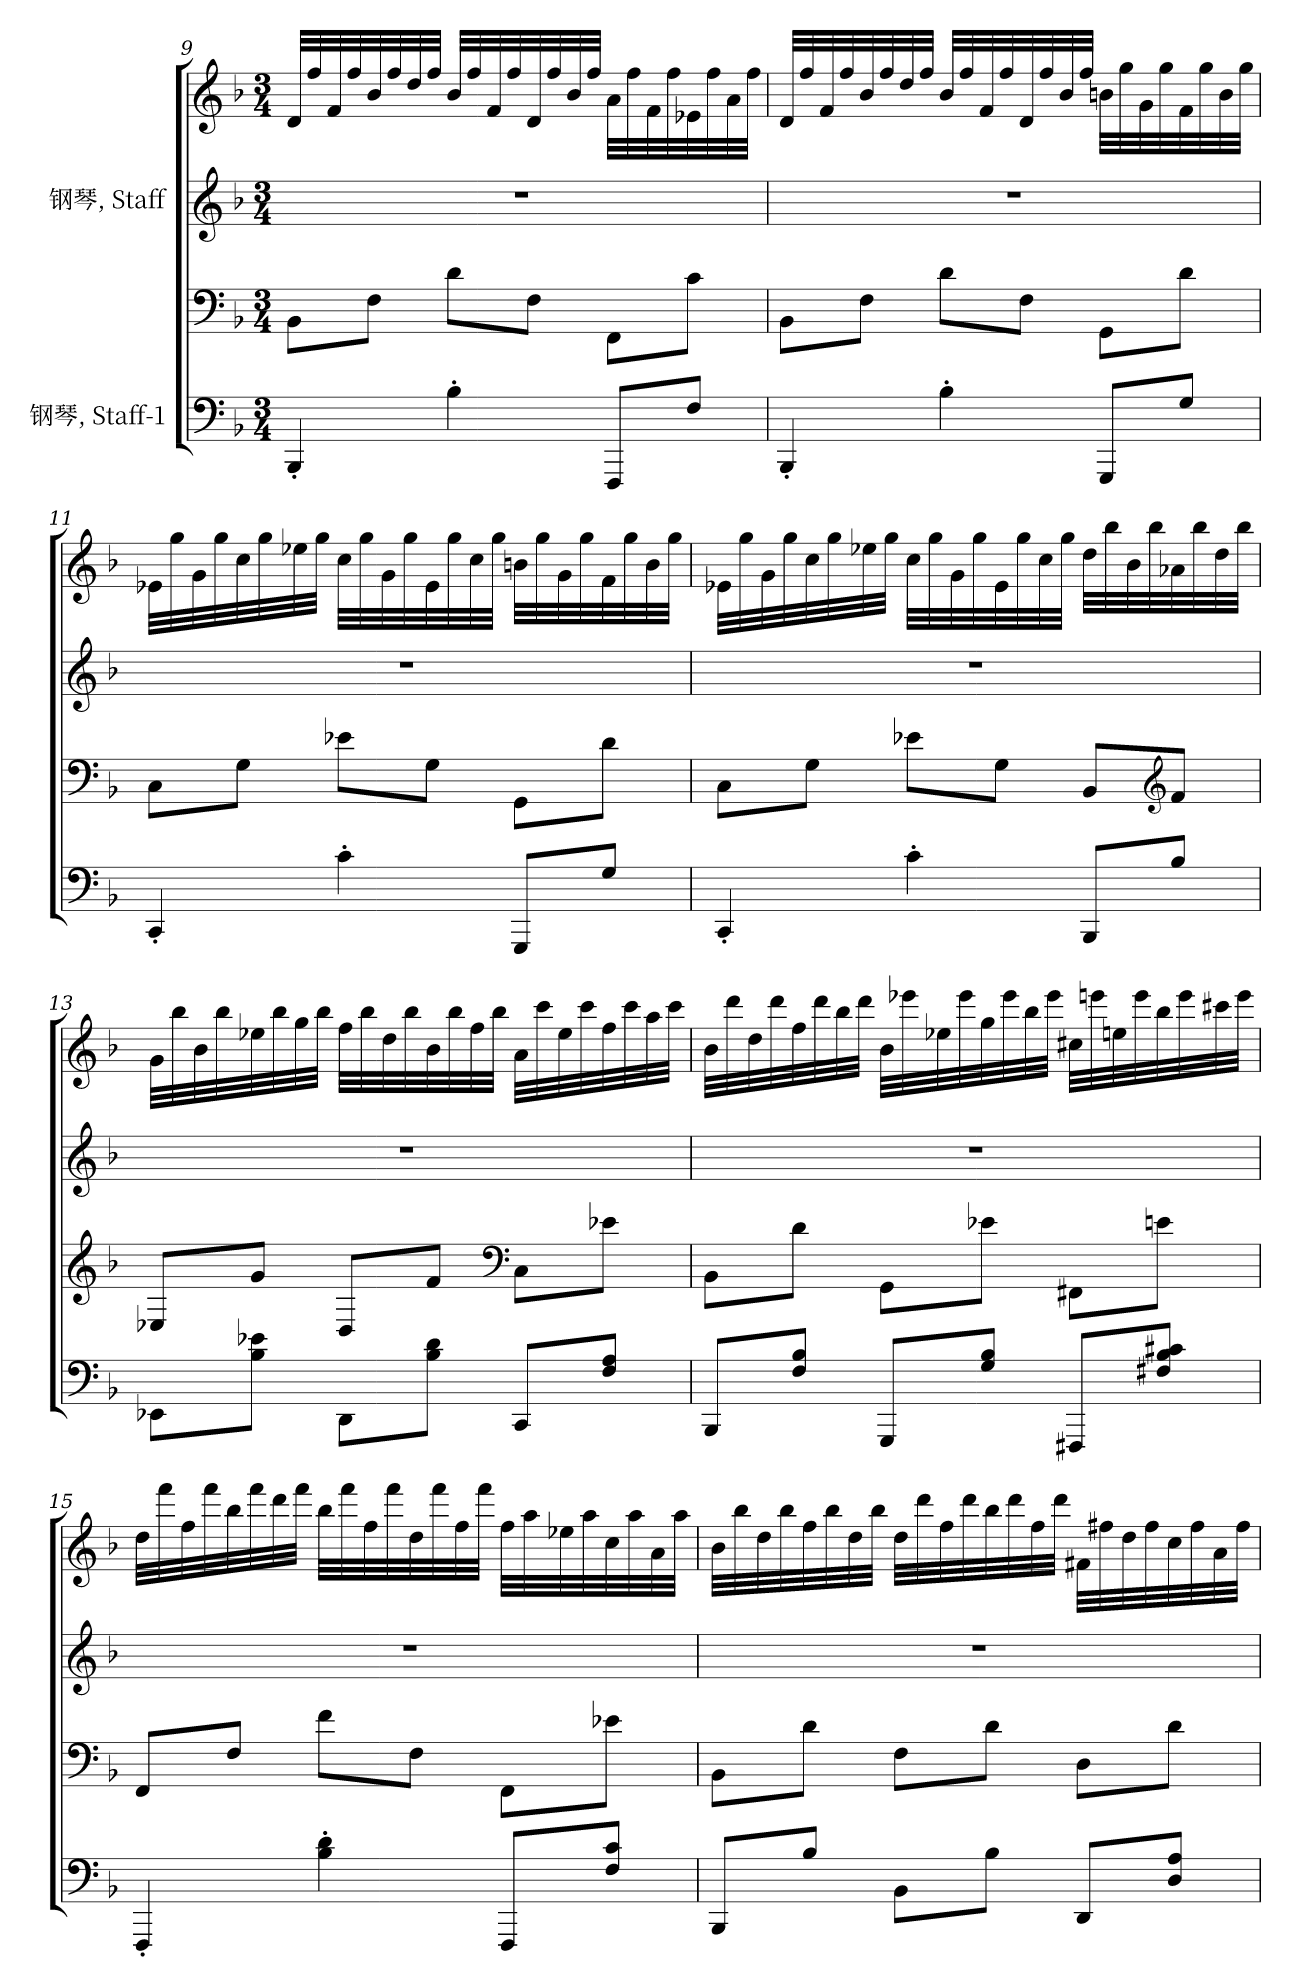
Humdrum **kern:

**kern	**kern	**kern	**kern
*part2	*part2	*part1	*part1
*staff4	*staff3	*staff2	*staff1
*I"钢琴, Staff-1	*	*I"钢琴, Staff	*
!!LO:LB:g=z
*clefF4	*clefF4	*clefG2	*clefG2
*k[b-]	*k[b-]	*k[b-]	*k[b-]
*M3/4	*M3/4	*M3/4	*M3/4
=9	=9	=9	=9
4BBB-'/	8BB-\L	2.r	32d/LLL
.	.	.	32ff/
.	.	.	32f/
.	.	.	32ff/
.	8F\J	.	32b-/
.	.	.	32ff/
.	.	.	32dd/
.	.	.	32ff/JJJ
4B-'\	8d\L	.	32b-/LLL
.	.	.	32ff/
.	.	.	32f/
.	.	.	32ff/
.	8F\J	.	32d/
.	.	.	32ff/
.	.	.	32b-/
.	.	.	32ff/JJJ
8FFF/L	8FF\L	.	32a\LLL
.	.	.	32ff\
.	.	.	32f\
.	.	.	32ff\
8F/J	8c\J	.	32e-X\
.	.	.	32ff\
.	.	.	32a\
.	.	.	32ff\JJJ
!!LO:PB:g=z
=10	=10	=10	=10
4BBB-'/	8BB-\L	2.r	32d/LLL
.	.	.	32ff/
.	.	.	32f/
.	.	.	32ff/
.	8F\J	.	32b-/
.	.	.	32ff/
.	.	.	32dd/
.	.	.	32ff/JJJ
4B-'\	8d\L	.	32b-/LLL
.	.	.	32ff/
.	.	.	32f/
.	.	.	32ff/
.	8F\J	.	32d/
.	.	.	32ff/
.	.	.	32b-/
.	.	.	32ff/JJJ
8GGG/L	8GG\L	.	32bn\LLL
.	.	.	32gg\
.	.	.	32g\
.	.	.	32gg\
8G/J	8d\J	.	32f\
.	.	.	32gg\
.	.	.	32b\
.	.	.	32gg\JJJ
!!LO:LB:g=z
=11	=11	=11	=11
4CC'/	8C\L	2.r	32e-X\LLL
.	.	.	32gg\
.	.	.	32g\
.	.	.	32gg\
.	8G\J	.	32cc\
.	.	.	32gg\
.	.	.	32ee-X\
.	.	.	32gg\JJJ
4c'\	8e-X\L	.	32cc\LLL
.	.	.	32gg\
.	.	.	32g\
.	.	.	32gg\
.	8G\J	.	32e-\
.	.	.	32gg\
.	.	.	32cc\
.	.	.	32gg\JJJ
8GGG/L	8GG\L	.	32bn\LLL
.	.	.	32gg\
.	.	.	32g\
.	.	.	32gg\
8G/J	8d\J	.	32f\
.	.	.	32gg\
.	.	.	32b\
.	.	.	32gg\JJJ
!!LO:LB:g=z
=12	=12	=12	=12
4CC'/	8C\L	2.r	32e-X\LLL
.	.	.	32gg\
.	.	.	32g\
.	.	.	32gg\
.	8G\J	.	32cc\
.	.	.	32gg\
.	.	.	32ee-X\
.	.	.	32gg\JJJ
4c'\	8e-X\L	.	32cc\LLL
.	.	.	32gg\
.	.	.	32g\
.	.	.	32gg\
.	8G\J	.	32e-\
.	.	.	32gg\
.	.	.	32cc\
.	.	.	32gg\JJJ
8BBB-/L	8BB-/L	.	32dd\LLL
.	.	.	32bb-\
.	.	.	32b-\
.	.	.	32bb-\
*	*clefG2	*	*
8B-/J	8f/J	.	32a-X\
.	.	.	32bb-\
.	.	.	32dd\
.	.	.	32bb-\JJJ
!!LO:PB:g=z
=13	=13	=13	=13
8EE-X\L	8E-X/L	2.r	32g\LLL
.	.	.	32bb-\
.	.	.	32b-\
.	.	.	32bb-\
8B-\ 8e-X\J	8g/J	.	32ee-X\
.	.	.	32bb-\
.	.	.	32gg\
.	.	.	32bb-\JJJ
8DD\L	8D/L	.	32ff\LLL
.	.	.	32bb-\
.	.	.	32dd\
.	.	.	32bb-\
8B-\ 8d\J	8f/J	.	32b-\
.	.	.	32bb-\
.	.	.	32ff\
.	.	.	32bb-\JJJ
*	*clefF4	*	*
8CC/L	8C\L	.	32a\LLL
.	.	.	32ccc\
.	.	.	32ee-\
.	.	.	32ccc\
8F/ 8A/J	8e-X\J	.	32ff\
.	.	.	32ccc\
.	.	.	32aa\
.	.	.	32ccc\JJJ
!!LO:LB:g=z
=14	=14	=14	=14
8BBB-/L	8BB-\L	2.r	32b-\LLL
.	.	.	32ddd\
.	.	.	32dd\
.	.	.	32ddd\
8F/ 8B-/J	8d\J	.	32ff\
.	.	.	32ddd\
.	.	.	32bb-\
.	.	.	32ddd\JJJ
8GGG/L	8GG\L	.	32b-\LLL
.	.	.	32eee-X\
.	.	.	32ee-X\
.	.	.	32eee-\
8G/ 8B-/J	8e-X\J	.	32gg\
.	.	.	32eee-\
.	.	.	32bb-\
.	.	.	32eee-\JJJ
8FFF#X/L	8FF#X\L	.	32cc#X\LLL
.	.	.	32eeen\
.	.	.	32een\
.	.	.	32eee\
8F#X/ 8B-/ 8c#X/J	8en\J	.	32bb-\
.	.	.	32eee\
.	.	.	32ccc#X\
.	.	.	32eee\JJJ
!!LO:LB:g=z
=15	=15	=15	=15
4FFF'/	8FF/L	2.r	32dd\LLL
.	.	.	32fff\
.	.	.	32ff\
.	.	.	32fff\
.	8F/J	.	32bb-\
.	.	.	32fff\
.	.	.	32ddd\
.	.	.	32fff\JJJ
4B-\' 4d\'	8f\L	.	32bb-\LLL
.	.	.	32fff\
.	.	.	32ff\
.	.	.	32fff\
.	8F\J	.	32dd\
.	.	.	32fff\
.	.	.	32ff\
.	.	.	32fff\JJJ
8FFF/L	8FF\L	.	32ff\LLL
.	.	.	32aa\
.	.	.	32ee-X\
.	.	.	32aa\
8F/ 8c/J	8e-X\J	.	32cc\
.	.	.	32aa\
.	.	.	32a\
.	.	.	32aa\JJJ
!!LO:PB:g=z
=16	=16	=16	=16
8BBB-/L	8BB-\L	2.r	32b-\LLL
.	.	.	32bb-\
.	.	.	32dd\
.	.	.	32bb-\
8B-/J	8d\J	.	32ff\
.	.	.	32bb-\
.	.	.	32dd\
.	.	.	32bb-\JJJ
8BB-\L	8F\L	.	32dd\LLL
.	.	.	32ddd\
.	.	.	32ff\
.	.	.	32ddd\
8B-\J	8d\J	.	32bb-\
.	.	.	32ddd\
.	.	.	32ff\
.	.	.	32ddd\JJJ
8DD/L	8D\L	.	32f#X\LLL
.	.	.	32ff#X\
.	.	.	32dd\
.	.	.	32ff#\
8D/ 8A/J	8d\J	.	32cc\
.	.	.	32ff#\
.	.	.	32a\
.	.	.	32ff#\JJJ
=	=	=	=
*-	*-	*-	*-
